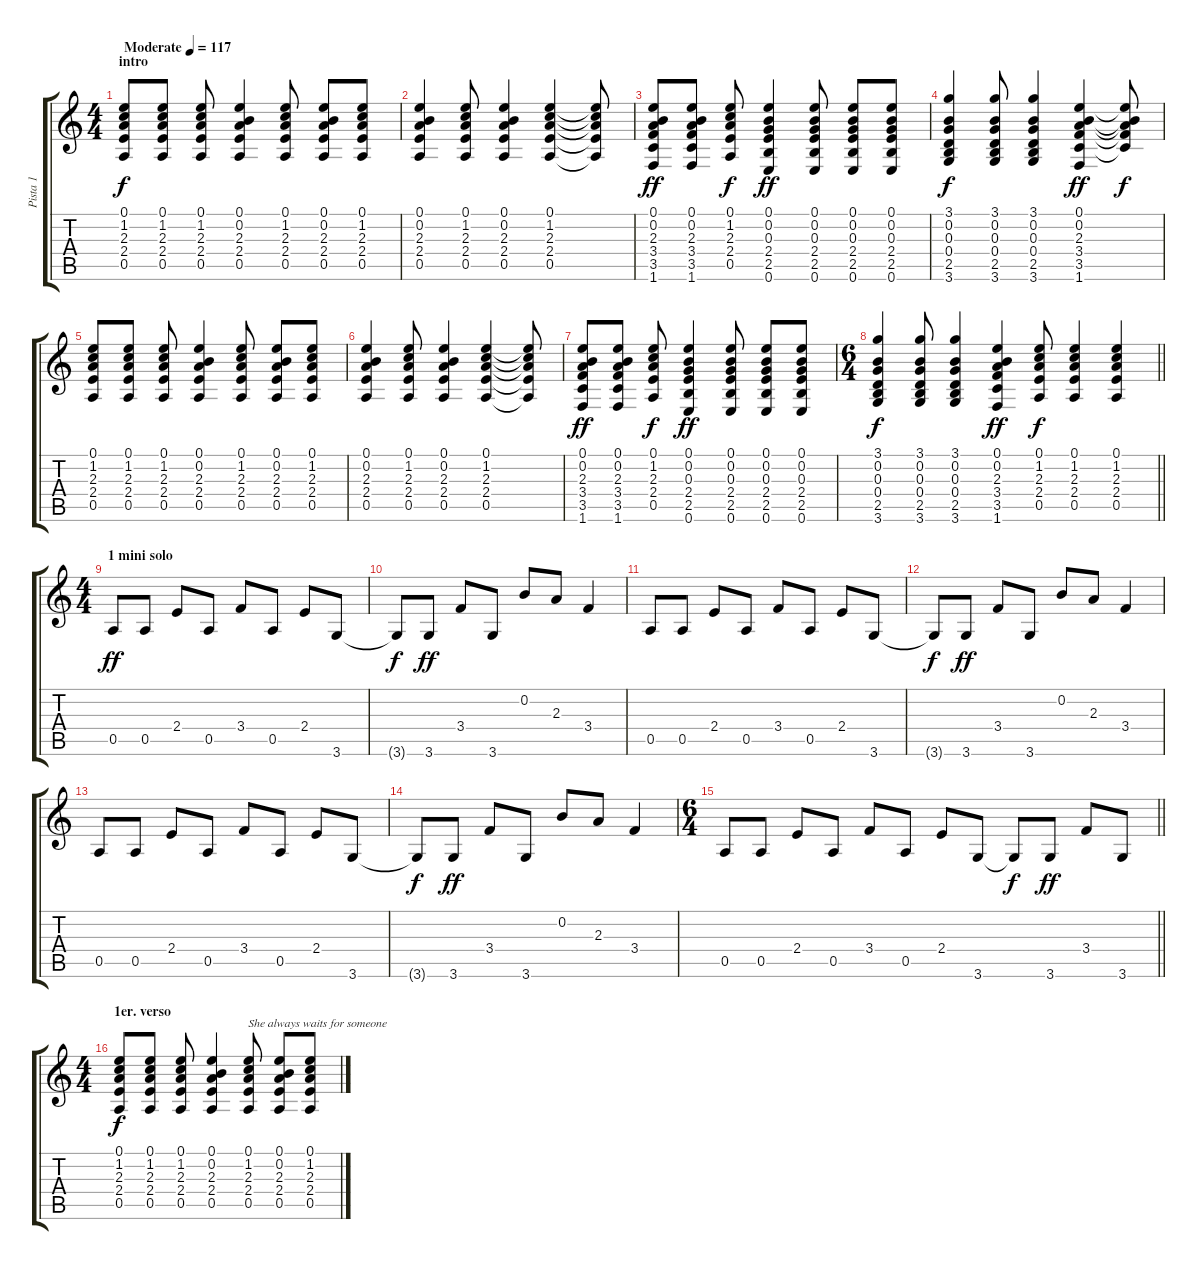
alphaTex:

\track ("Pista 1" "Pista 1") {instrument acousticguitarsteel}
\staff {score tabs}
\tuning (E4 B3 G3 D3 A2 E2) {hide}
\ts (4 4)
\section ("" "intro")
\tempo (117 "Moderate")
\clef g2
\ks c
(0.1 1.2 2.3 2.4 0.5).8{dy f instrument acousticguitarsteel} (0.1 1.2 2.3 2.4 0.5).8 (0.1 1.2 2.3 2.4 0.5).8 (0.1 0.2 2.3 2.4 0.5).4 (0.1 1.2 2.3 2.4 0.5).8 (0.1 0.2 2.3 2.4 0.5).8 (0.1 1.2 2.3 2.4 0.5).8 |
(0.1 0.2 2.3 2.4 0.5).4 (0.1 1.2 2.3 2.4 0.5).8 (0.1 0.2 2.3 2.4 0.5).4 (0.1 1.2 2.3 2.4 0.5).4 (0.1{t} 1.2{t} 2.3{t} 2.4{t} 0.5{t}).8 |
(0.1 0.2 2.3 3.4 3.5 1.6).8{dy ff} (0.1 0.2 2.3 3.4 3.5 1.6).8 (0.1 1.2 2.3 2.4 0.5).8{dy f} (0.1 0.2 0.3 2.4 2.5 0.6).4{dy ff} (0.1 0.2 0.3 2.4 2.5 0.6).8 (0.1 0.2 0.3 2.4 2.5 0.6).8 (0.1 0.2 0.3 2.4 2.5 0.6).8 |
(3.1 0.2 0.3 0.4 2.5 3.6).4{dy f} (3.1 0.2 0.3 0.4 2.5 3.6).8 (3.1 0.2 0.3 0.4 2.5 3.6).4 (0.1 0.2 2.3 3.4 3.5 1.6).4{dy ff} (0.1{t} 0.2{t} 2.3{t} 3.4{t} 3.5{t}).8{dy f} |
(0.1 1.2 2.3 2.4 0.5).8 (0.1 1.2 2.3 2.4 0.5).8 (0.1 1.2 2.3 2.4 0.5).8 (0.1 0.2 2.3 2.4 0.5).4 (0.1 1.2 2.3 2.4 0.5).8 (0.1 0.2 2.3 2.4 0.5).8 (0.1 1.2 2.3 2.4 0.5).8 |
(0.1 0.2 2.3 2.4 0.5).4 (0.1 1.2 2.3 2.4 0.5).8 (0.1 0.2 2.3 2.4 0.5).4 (0.1 1.2 2.3 2.4 0.5).4 (0.1{t} 1.2{t} 2.3{t} 2.4{t} 0.5{t}).8 |
(0.1 0.2 2.3 3.4 3.5 1.6).8{dy ff} (0.1 0.2 2.3 3.4 3.5 1.6).8 (0.1 1.2 2.3 2.4 0.5).8{dy f} (0.1 0.2 0.3 2.4 2.5 0.6).4{dy ff} (0.1 0.2 0.3 2.4 2.5 0.6).8 (0.1 0.2 0.3 2.4 2.5 0.6).8 (0.1 0.2 0.3 2.4 2.5 0.6).8 |
\ts (6 4)
\barLineRight lightlight
(3.1 0.2 0.3 0.4 2.5 3.6).4{dy f} (3.1 0.2 0.3 0.4 2.5 3.6).8 (3.1 0.2 0.3 0.4 2.5 3.6).4 (0.1 0.2 2.3 3.4 3.5 1.6).4{dy ff} (0.1 1.2 2.3 2.4 0.5).8{dy f} (0.1 1.2 2.3 2.4 0.5).4 (0.1 1.2 2.3 2.4 0.5).4 |
\ts (4 4)
\section ("" "1 mini solo")
0.5.8{dy ff} 0.5.8 2.4.8 0.5.8 3.4.8 0.5.8 2.4.8 3.6.8 |
3.6{t}.8{dy f} 3.6.8{dy ff} 3.4.8 3.6.8 0.2.8 2.3.8 3.4.4 |
0.5.8 0.5.8 2.4.8 0.5.8 3.4.8 0.5.8 2.4.8 3.6.8 |
3.6{t}.8{dy f} 3.6.8{dy ff} 3.4.8 3.6.8 0.2.8 2.3.8 3.4.4 |
0.5.8 0.5.8 2.4.8 0.5.8 3.4.8 0.5.8 2.4.8 3.6.8 |
3.6{t}.8{dy f} 3.6.8{dy ff} 3.4.8 3.6.8 0.2.8 2.3.8 3.4.4 |
\ts (6 4)
\barLineRight lightlight
0.5.8 0.5.8 2.4.8 0.5.8 3.4.8 0.5.8 2.4.8 3.6.8 3.6{t}.8{dy f} 3.6.8{dy ff} 3.4.8 3.6.8 |
\ts (4 4)
\section ("" "1er. verso")
(0.1 1.2 2.3 2.4 0.5).8{dy f} (0.1 1.2 2.3 2.4 0.5).8 (0.1 1.2 2.3 2.4 0.5).8 (0.1 0.2 2.3 2.4 0.5).4 (0.1 1.2 2.3 2.4 0.5).8{txt "She always waits for someone"} (0.1 0.2 2.3 2.4 0.5).8 (0.1 1.2 2.3 2.4 0.5).8
